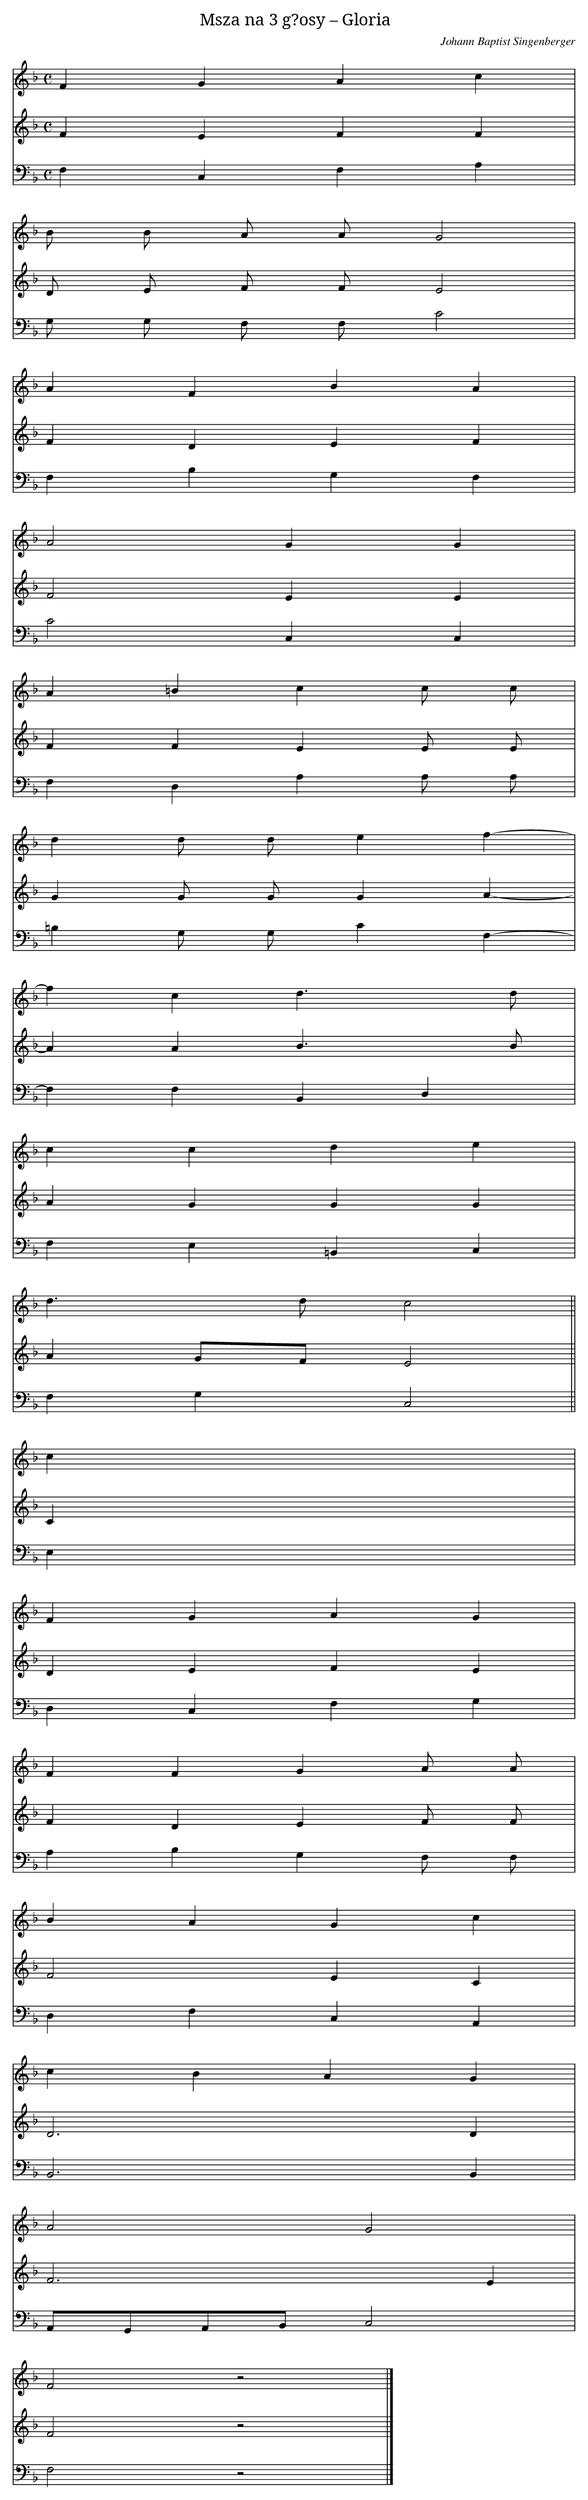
X:1
T: Msza na 3 g?osy – Gloria
C: Johann Baptist Singenberger
L: 1/4
M: C
V: 1 clef=treble
V: 2 clef=treble
V: 3 clef=bass
K: F
[V:1] FGAc |
[V:2] FEFF |
[V:3] F,C,F,A, |
[V:1] B/ B/ A/ A/G2 |
[V:2] D/ E/ F/ F/E2 |
[V:3] G,/ G,/ F,/ F,/C2 |
[V:1] AFBA |
[V:2] FDEF |
[V:3] F,B,G,F, |
[V:1] A2GG |
[V:2] F2EE |
[V:3] C2C,C, |
[V:1] A=Bcc/ c/ |
[V:2] FFEE/ E/ |
[V:3] F,D,A,A,/ A,/ |
[V:1] dd/ d/ef- |
[V:2] GG/ G/GA- |
[V:3] =B,G,/ G,/CF,- |
[V:1] fcd3/d/ |
[V:2] AAB3/B/ |
[V:3] F,F,B,,D, |
[V:1] ccde |
[V:2] AGGG |
[V:3] F,E,=B,,C, |
[V:1] d>dc2 ||
[V:2] AG/F/E2 ||
[V:3] F,G,C,2 ||
[V:1] c |
[V:2] C |
[V:3] E, |
[V:1] FGAG |
[V:2] DEFE |
[V:3] D,C,F,G, |
[V:1] FFGA/ A/ |
[V:2] FDEF/ F/ |
[V:3] A,B,G,F,/ F,/ |
[V:1] BAGc |
[V:2] F2EC |
[V:3] D,F,C,A,, |
[V:1] cBAG |
[V:2] D3D |
[V:3] B,,3B,, |
[V:1] A2G2 |
[V:2] F3E |
[V:3] A,,/G,,/A,,/B,,/C,2 |
[V:1] F2z2 |]
[V:2] F2z2 |]
[V:3] F,2z2 |]
